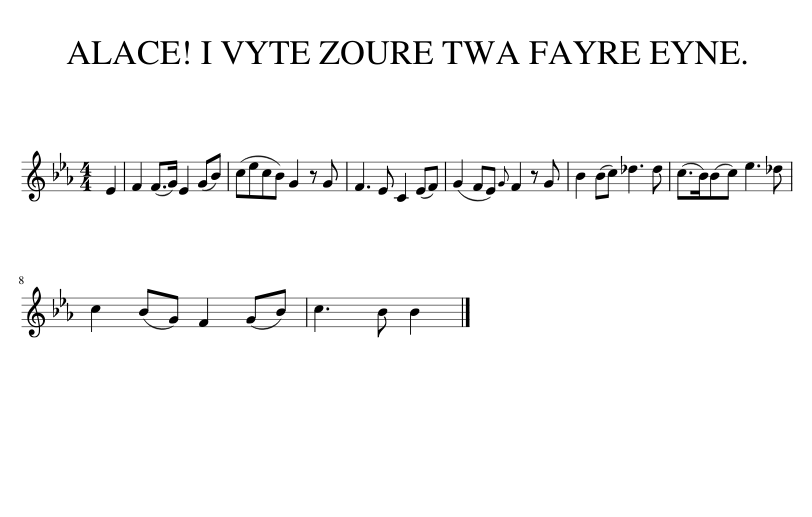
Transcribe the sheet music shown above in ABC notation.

X:1
L:1/8
M:4/4
I:linebreak $
K:Eb
V:1 treble
V:1
 E2 | F2 (F>G) E2 (GB) | (cecB) G2 z G | F3 E C2 (EF) | (G2 FE){G} F2 z G | %5
 B2 (Bc) _d3 d | (c>B)(Bc) e3 _d |$ c2 (BG) F2 (GB) | c3 B B2 |] %9
